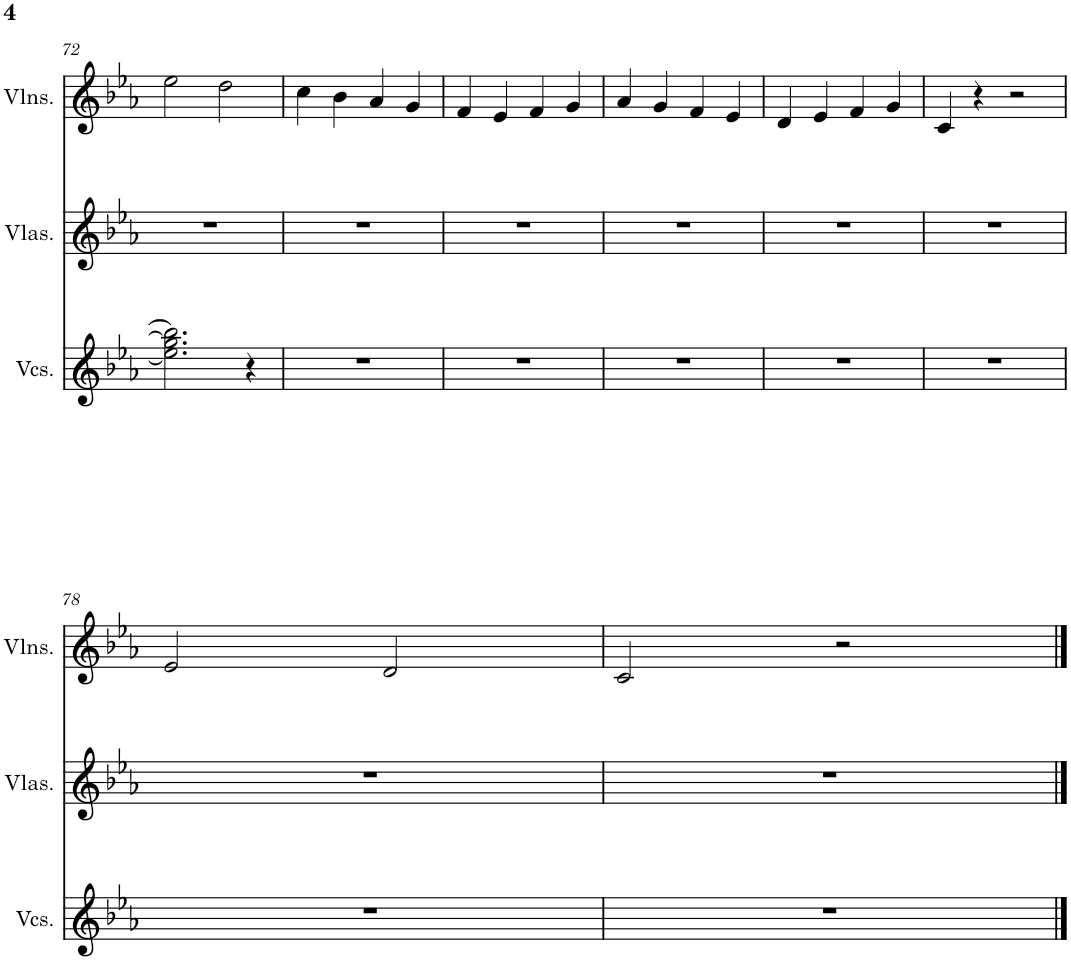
**kern	**kern	**kern
*part3	*part2	*part1
*staff3	*staff2	*staff1
*I"Violoncellos	*I"Violas	*I"Violins
*I'Vcs.	*I'Vlas.	*I'Vlns.
!!LO:PB:g=z
*clefG2	*clefG2	*clefG2
*k[b-e-]	*k[b-e-a-]	*k[b-e-a-]
*M4/4	*M4/4	*M4/4
=72	=72	=72
2.ee-\] 2.gg\] 2.bb-\]	1r	2ee-\
.	.	2dd\
4r	.	.
=73	=73	=73
1r	1r	4cc\
.	.	4b-\
.	.	4a-/
.	.	4g/
=74	=74	=74
1r	1r	4f/
.	.	4e-/
.	.	4f/
.	.	4g/
=75	=75	=75
1r	1r	4a-/
.	.	4g/
.	.	4f/
.	.	4e-/
=76	=76	=76
1r	1r	4d/
.	.	4e-/
.	.	4f/
.	.	4g/
=77	=77	=77
1r	1r	4c/
.	.	4r
.	.	2r
!!LO:LB:g=z
=78	=78	=78
1r	1r	2e-/
.	.	2d/
=79	=79	=79
1r	1r	2c/
.	.	2r
==	==	==
*-	*-	*-
